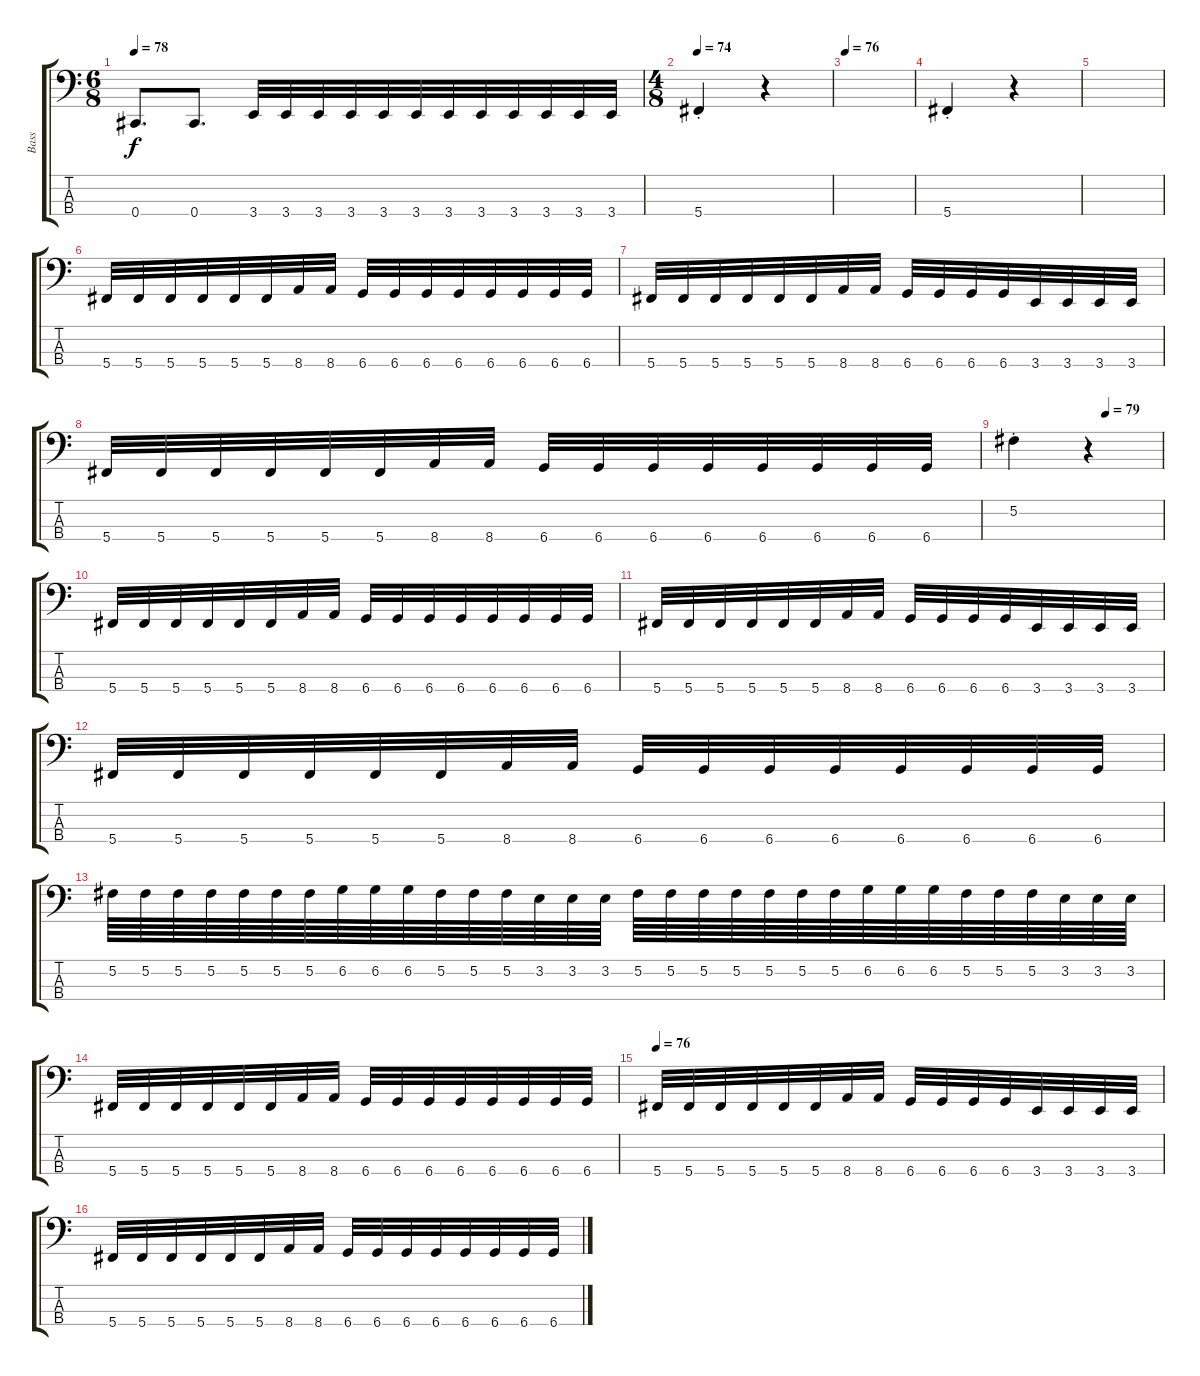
\track ("Bass" "Bass") {instrument electricbassfinger}
\staff {score tabs}
\tuning (Gb2 Db2 Ab1 Db1) {hide}
\ts (6 8)
\tempo 78
\clef f4
\ks c
0.4.8{d dy f} 0.4.8{d} 3.4.32 3.4.32 3.4.32 3.4.32 3.4.32 3.4.32 3.4.32 3.4.32 3.4.32 3.4.32 3.4.32 3.4.32 |
\ts (4 8)
\tempo 74
5.4{st}.4 r.4 |
\tempo 76
|
5.4{st}.4 r.4 |
|
5.4.32 5.4.32 5.4.32 5.4.32 5.4.32 5.4.32 8.4.32 8.4.32 6.4.32 6.4.32 6.4.32 6.4.32 6.4.32 6.4.32 6.4.32 6.4.32 |
5.4.32 5.4.32 5.4.32 5.4.32 5.4.32 5.4.32 8.4.32 8.4.32 6.4.32 6.4.32 6.4.32 6.4.32 3.4.32 3.4.32 3.4.32 3.4.32 |
5.4.32 5.4.32 5.4.32 5.4.32 5.4.32 5.4.32 8.4.32 8.4.32 6.4.32 6.4.32 6.4.32 6.4.32 6.4.32 6.4.32 6.4.32 6.4.32 |
\tempo (79 0.625)
5.2{st}.4 r.4 |
5.4.32 5.4.32 5.4.32 5.4.32 5.4.32 5.4.32 8.4.32 8.4.32 6.4.32 6.4.32 6.4.32 6.4.32 6.4.32 6.4.32 6.4.32 6.4.32 |
5.4.32 5.4.32 5.4.32 5.4.32 5.4.32 5.4.32 8.4.32 8.4.32 6.4.32 6.4.32 6.4.32 6.4.32 3.4.32 3.4.32 3.4.32 3.4.32 |
5.4.32 5.4.32 5.4.32 5.4.32 5.4.32 5.4.32 8.4.32 8.4.32 6.4.32 6.4.32 6.4.32 6.4.32 6.4.32 6.4.32 6.4.32 6.4.32 |
5.2.64 5.2.64 5.2.64 5.2.64 5.2.64 5.2.64 5.2.64 6.2.64 6.2.64 6.2.64 5.2.64 5.2.64 5.2.64 3.2.64 3.2.64 3.2.64 5.2.64 5.2.64 5.2.64 5.2.64 5.2.64 5.2.64 5.2.64 6.2.64 6.2.64 6.2.64 5.2.64 5.2.64 5.2.64 3.2.64 3.2.64 3.2.64 |
5.4.32 5.4.32 5.4.32 5.4.32 5.4.32 5.4.32 8.4.32 8.4.32 6.4.32 6.4.32 6.4.32 6.4.32 6.4.32 6.4.32 6.4.32 6.4.32 |
\tempo 76
5.4.32 5.4.32 5.4.32 5.4.32 5.4.32 5.4.32 8.4.32 8.4.32 6.4.32 6.4.32 6.4.32 6.4.32 3.4.32 3.4.32 3.4.32 3.4.32 |
5.4.32 5.4.32 5.4.32 5.4.32 5.4.32 5.4.32 8.4.32 8.4.32 6.4.32 6.4.32 6.4.32 6.4.32 6.4.32 6.4.32 6.4.32 6.4.32
